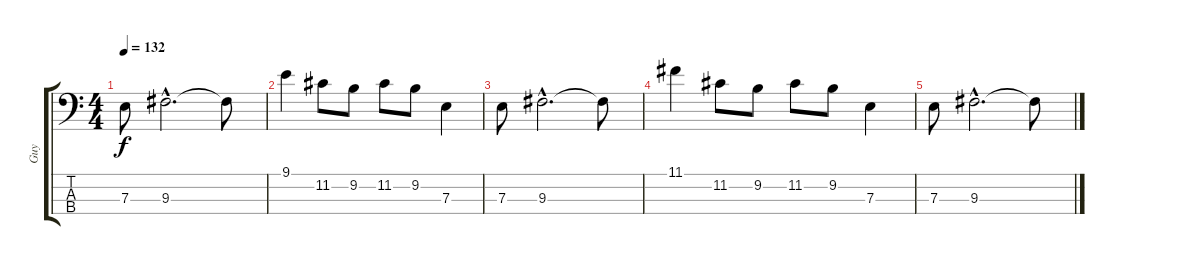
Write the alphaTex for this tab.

\track ("Guy" "Guy") {instrument electricbassfinger}
\staff {score tabs}
\tuning (G2 D2 A1 E1) {hide}
\ts (4 4)
\tempo 132
\clef f4
\ks c
7.3.8{dy f} 9.3{hac}.2{d} 9.3{t}.8 |
9.1.4 11.2.8 9.2.8 11.2.8 9.2.8 7.3.4 |
7.3.8 9.3{hac}.2{d} 9.3{t}.8 |
11.1.4 11.2.8 9.2.8 11.2.8 9.2.8 7.3.4 |
7.3.8 9.3{hac}.2{d} 9.3{t}.8
